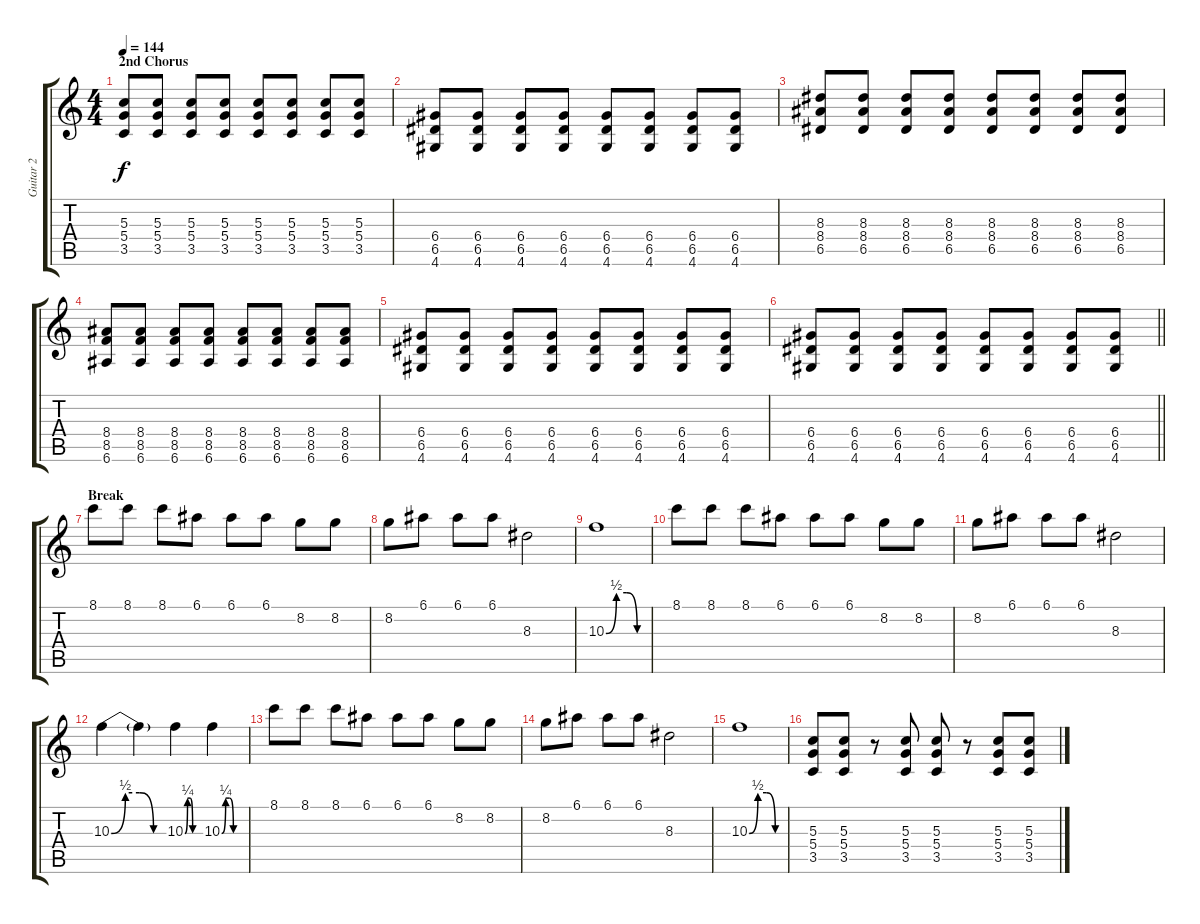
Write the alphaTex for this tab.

\track ("Guitar 2" "Guitar 2") {instrument distortionguitar}
\staff {score tabs}
\tuning (E4 B3 G3 D3 A2 E2) {hide}
\ts (4 4)
\section ("" "2nd Chorus")
\tempo 144
\clef g2
\ks c
(5.3 5.4 3.5).8{dy f} (5.3 5.4 3.5).8 (5.3 5.4 3.5).8 (5.3 5.4 3.5).8 (5.3 5.4 3.5).8 (5.3 5.4 3.5).8 (5.3 5.4 3.5).8 (5.3 5.4 3.5).8 |
(6.4 6.5 4.6).8 (6.4 6.5 4.6).8 (6.4 6.5 4.6).8 (6.4 6.5 4.6).8 (6.4 6.5 4.6).8 (6.4 6.5 4.6).8 (6.4 6.5 4.6).8 (6.4 6.5 4.6).8 |
(8.3 8.4 6.5).8 (8.3 8.4 6.5).8 (8.3 8.4 6.5).8 (8.3 8.4 6.5).8 (8.3 8.4 6.5).8 (8.3 8.4 6.5).8 (8.3 8.4 6.5).8 (8.3 8.4 6.5).8 |
(8.4 8.5 6.6).8 (8.4 8.5 6.6).8 (8.4 8.5 6.6).8 (8.4 8.5 6.6).8 (8.4 8.5 6.6).8 (8.4 8.5 6.6).8 (8.4 8.5 6.6).8 (8.4 8.5 6.6).8 |
(6.4 6.5 4.6).8 (6.4 6.5 4.6).8 (6.4 6.5 4.6).8 (6.4 6.5 4.6).8 (6.4 6.5 4.6).8 (6.4 6.5 4.6).8 (6.4 6.5 4.6).8 (6.4 6.5 4.6).8 |
\barLineRight lightlight
(6.4 6.5 4.6).8 (6.4 6.5 4.6).8 (6.4 6.5 4.6).8 (6.4 6.5 4.6).8 (6.4 6.5 4.6).8 (6.4 6.5 4.6).8 (6.4 6.5 4.6).8 (6.4 6.5 4.6).8 |
\section ("" "Break")
8.1.8 8.1.8 8.1.8 6.1.8 6.1.8 6.1.8 8.2.8 8.2.8 |
8.2.8 6.1.8 6.1.8 6.1.8 8.3.2 |
10.3{be (custom 0 0 15 2 30 2 45 0 60 0)}.1 |
8.1.8 8.1.8 8.1.8 6.1.8 6.1.8 6.1.8 8.2.8 8.2.8 |
8.2.8 6.1.8 6.1.8 6.1.8 8.3.2 |
10.3{be (custom 0 0 15 2 30 2 45 0 60 0)}.4 10.3{t}.4 10.3{be (custom 0 0 10 1 20 1 30 0 60 0)}.4 10.3{be (custom 0 0 10 1 20 1 30 0 60 0)}.4 |
8.1.8 8.1.8 8.1.8 6.1.8 6.1.8 6.1.8 8.2.8 8.2.8 |
8.2.8 6.1.8 6.1.8 6.1.8 8.3.2 |
10.3{be (custom 0 0 15 2 30 2 45 0 60 0)}.1 |
(5.3 5.4 3.5).8 (5.3 5.4 3.5).8 r.8 (5.3 5.4 3.5).8 (5.3 5.4 3.5).8 r.8 (5.3 5.4 3.5).8 (5.3 5.4 3.5).8
